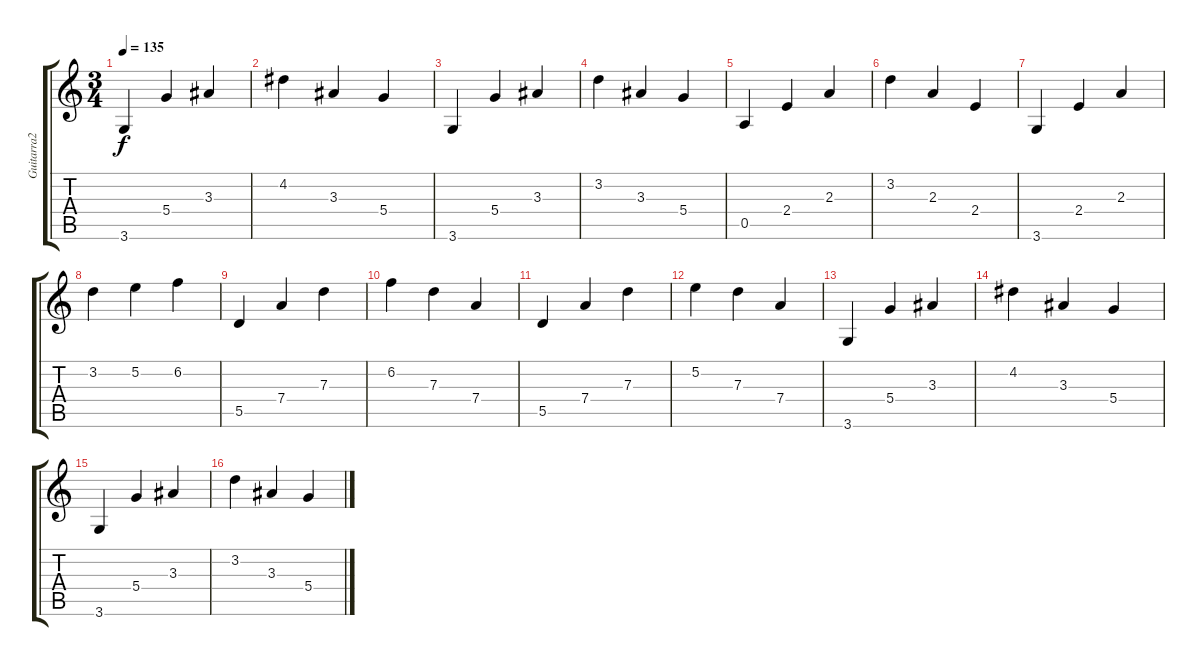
\track ("Guitarra2 " "Guitarra2 ") {instrument electricguitarjazz}
\staff {score tabs}
\tuning (E4 B3 G3 D3 A2 E2) {hide}
\ts (3 4)
\tempo 135
\clef g2
\ks c
3.6.4{dy f} 5.4.4 3.3.4 |
4.2.4 3.3.4 5.4.4 |
3.6.4 5.4.4 3.3.4 |
3.2.4 3.3.4 5.4.4 |
0.5.4 2.4.4 2.3.4 |
3.2.4 2.3.4 2.4.4 |
3.6.4 2.4.4 2.3.4 |
3.2.4 5.2.4 6.2.4 |
5.5.4 7.4.4 7.3.4 |
6.2.4 7.3.4 7.4.4 |
5.5.4 7.4.4 7.3.4 |
5.2.4 7.3.4 7.4.4 |
3.6.4 5.4.4 3.3.4 |
4.2.4 3.3.4 5.4.4 |
3.6.4 5.4.4 3.3.4 |
3.2.4 3.3.4 5.4.4
